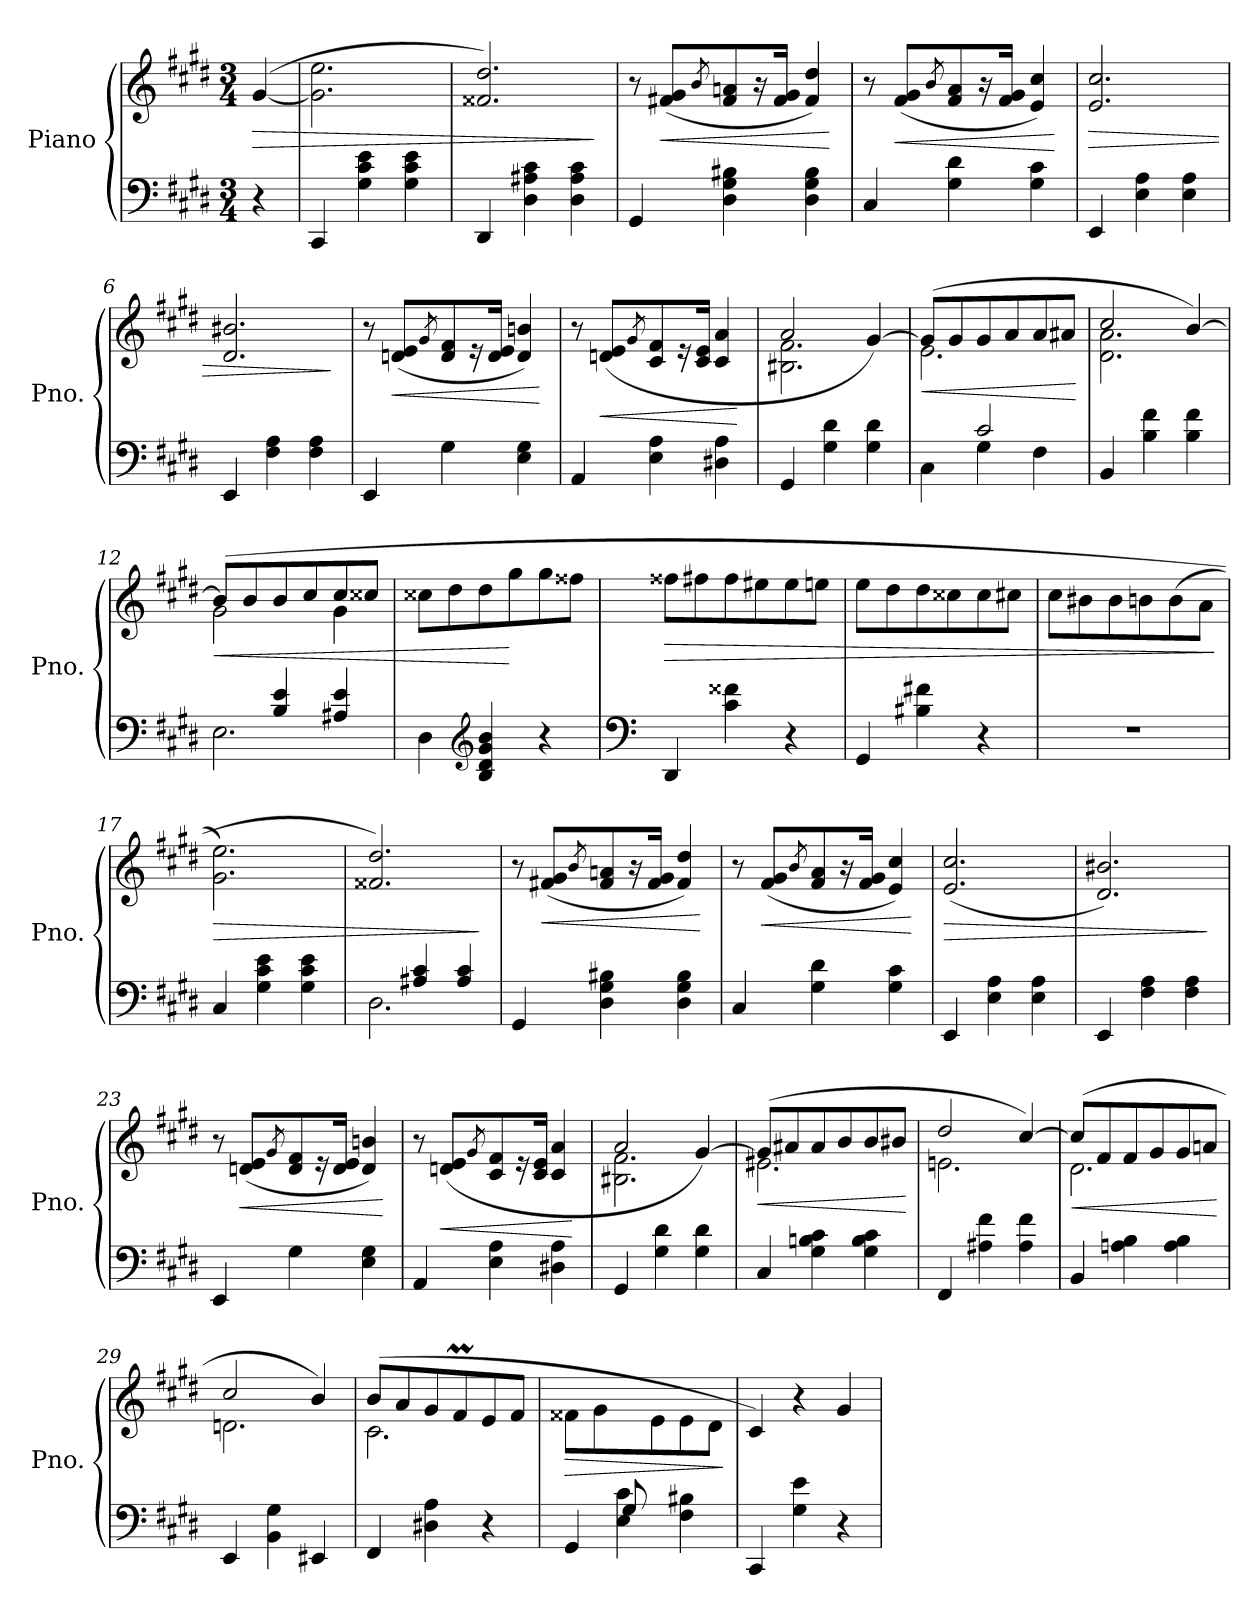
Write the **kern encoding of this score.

**kern	**kern	**dynam
*part1	*part1	*part1
*staff2	*staff1	*staff1/2
*I"Piano	*	*
*I'Pno.	*	*
*clefF4	*clefG2	*
*k[f#c#g#d#]	*k[f#c#g#d#]	*
*M3/4	*M3/4	*
*MM145	*MM145	*
=	=	=
!	!	!LO:HP:b
4r	(<[4g#/	>
=1	=1	=1
4CC#/	2.g#\] 2.ee\	.
4G#\ 4c#\ 4e\	.	.
4G#\ 4c#\ 4e\	.	.
=2	=2	=2
4DD#/	2.f##X/ 2.dd#/)	.
4D#\ 4A#X\ 4c#\	.	.
4D#\ 4A#\ 4c#\	.	.
.	.	]
=3	=3	=3
4GG#/	8r	.
!	!	!LO:HP:b
.	(>8f#X/ 8g#/L	<
.	8qb/	.
4D#\ 4G#\ 4B#X\	8f#/ 8an/	.
.	16r	.
.	16f#/ 16g#/Jk	.
4D#\ 4G#\ 4B#\	4f#/ 4dd#/)	.
.	.	[
=4	=4	=4
4C#/	8r	.
!	!	!LO:HP:b
.	(>8f#/ 8g#/L	<
.	8qb/	.
4G#\ 4d#\	8f#/ 8a/	.
.	16r	.
.	16f#/ 16g#/Jk	.
4G#\ 4c#\	4e/ 4cc#/)	.
.	.	[
=5	=5	=5
!	!	!LO:HP:b
4EE/	2.e/ 2.cc#/	>
4E\ 4A\	.	.
4E\ 4A\	.	.
=6	=6	=6
4EE/	2.d#/ 2.b#X/	.
4F#\ 4A\	.	.
4F#\ 4A\	.	.
.	.	]
=7	=7	=7
4EE/	8r	.
!	!	!LO:HP:b
.	(>8dn/ 8e/L	<
.	8qg#/	.
4G#\	8d/ 8f#/	.
.	16r	.
.	16d/ 16e/Jk	.
4E\ 4G#\	4d/ 4bn/)	.
.	.	[
!!LO:LB:g=z
=8	=8	=8
4AA/	8r	.
!	!	!LO:HP:b
.	(>8dn/ 8e/L	<
.	8qg#/	.
4E\ 4A\	8c#/ 8f#/	.
.	16r	.
.	16c#/ 16e/Jk	.
4D#X\ 4A\	4c#/ 4a/	.
.	.	[
=9	=9	=9
*	*^	*
4GG#/	2a/	2.B#X\ 2.f#\	.
4G#\ 4d#\	.	.	.
4G#\ 4d#\	[4g#/)	.	.
=10	=10	=10	=10
*^	*	*	*
!	!	!	!	!LO:HP:b
4ryy	4C#\	(>8g#/L]	2.e\	<
.	.	8g#/	.	.
2c#/	4G#\	8g#/	.	.
.	.	8a/	.	.
.	4F#\	8a/	.	.
.	.	8a#X/J	.	.
*v	*v	*	*	*
*	*v	*v	*
.	.	[
=11	=11	=11
*	*^	*
4BB/	2cc#/	2.d#\ 2.a\	.
4B\ 4f#\	.	.	.
4B\ 4f#\	[4b/)	.	.
=12	=12	=12	=12
*^	*	*	*
!	!	!	!	!LO:HP:b
4ryy	2.E\	(>8b/L]	2g#\	<
.	.	8b/	.	.
4B/ 4e/	.	8b/	.	.
.	.	8cc#/	.	.
4A#X/ 4e/	.	8cc#/	4g#\	.
.	.	8cc##X/J	.	.
*v	*v	*	*	*
*	*v	*v	*
=13	=13	=13
4D#\	8cc##X\L	.
.	8dd#\	.
*clefG2	*	*
4B/ 4d#/ 4g#/ 4b/	8dd#\	.
.	8gg#\	[
4r	8gg#\	.
.	8ff##X\J	.
=14	=14	=14
*clefF4	*	*
!	!	!LO:HP:b
4DD#/	8ff##X\L	>
.	8ff#X\	.
4c#\ 4f##X\	8ff#\	.
.	8ee#X\	.
4r	8ee#\	.
.	8een\J	.
!!LO:LB:g=z
=15	=15	=15
4GG#/	8ee\L	.
.	8dd#\	.
4B#X\ 4f#X\	8dd#\	.
.	8cc##X\	.
4r	8cc##\	.
.	8cc#X\J	.
=16	=16	=16
2.r	8cc#\L	.
.	8b#X\	.
.	8b#\	.
.	8bn\	.
.	(>8b\	.
.	8a\J	.
.	.	]
=17	=17	=17
!	!	!LO:HP:b
4C#/	2.g#\ 2.ee\)	>
4G#\ 4c#\ 4e\	.	.
4G#\ 4c#\ 4e\	.	.
=18	=18	=18
*^	*	*
4ryy	2.D#\	2.f##X/ 2.dd#/)	.
4A#X/ 4c#/	.	.	.
4A#/ 4c#/	.	.	.
*v	*v	*	*
.	.	]
=19	=19	=19
4GG#/	8r	.
!	!	!LO:HP:b
.	(>8f#X/ 8g#/L	<
.	8qb/	.
4D#\ 4G#\ 4B#X\	8f#/ 8an/	.
.	16r	.
.	16f#/ 16g#/Jk	.
4D#\ 4G#\ 4B#\	4f#/ 4dd#/)	.
.	.	[
=20	=20	=20
4C#/	8r	.
!	!	!LO:HP:b
.	(>8f#/ 8g#/L	<
.	8qb/	.
4G#\ 4d#\	8f#/ 8a/	.
.	16r	.
.	16f#/ 16g#/Jk	.
4G#\ 4c#\	4e/ 4cc#/)	.
.	.	[
=21	=21	=21
!	!	!LO:HP:b
4EE/	(>2.e/ 2.cc#/	>
4E\ 4A\	.	.
4E\ 4A\	.	.
=22	=22	=22
4EE/	2.d#/ 2.b#X/)	.
4F#\ 4A\	.	.
4F#\ 4A\	.	.
.	.	]
!!LO:LB:g=z
=23	=23	=23
4EE/	8r	.
!	!	!LO:HP:b
.	(>8dn/ 8e/L	<
.	8qg#/	.
4G#\	8d/ 8f#/	.
.	16r	.
.	16d/ 16e/Jk	.
4E\ 4G#\	4d/ 4bn/)	.
.	.	[
=24	=24	=24
4AA/	8r	.
!	!	!LO:HP:b
.	(>8dn/ 8e/L	<
.	8qg#/	.
4E\ 4A\	8c#/ 8f#/	.
.	16r	.
.	16c#/ 16e/Jk	.
4D#X\ 4A\	4c#/ 4a/	.
.	.	[
=25	=25	=25
*	*^	*
4GG#/	2a/	2.B#X\ 2.f#\	.
4G#\ 4d#\	.	.	.
4G#\ 4d#\	[4g#/)	.	.
=26	=26	=26	=26
!	!	!	!LO:HP:b
4C#/	(>8g#/L]	2.e#X\	<
.	8a#X/	.	.
4G#\ 4Bn\ 4c#\	8a#/	.	.
.	8b/	.	.
4G#\ 4B\ 4c#\	8b/	.	.
.	8b#X/J	.	.
*	*v	*v	*
.	.	[
=27	=27	=27
*	*^	*
4FF#/	2dd#/	2.en\	.
4A#X\ 4f#\	.	.	.
4A#\ 4f#\	[4cc#/)	.	.
=28	=28	=28	=28
!	!	!	!LO:HP:b
4BB/	(>8cc#/L]	2.d#\	<
.	8f#/	.	.
4An\ 4B\	8f#/	.	.
.	8g#/	.	.
4A\ 4B\	8g#/	.	.
.	8an/J	.	.
*	*v	*v	*
.	.	[
=29	=29	=29
*	*^	*
4EE/	2cc#/	2.dn\	.
4BB\ 4G#\	.	.	.
4EE#X/	4b/)	.	.
=30	=30	=30	=30
4FF#/	(>8b/L	2.c#\	.
.	8a/	.	.
4D#X\ 4A\	8g#/	.	.
.	8f#M/	.	.
4r	8e/	.	.
.	8f#/J	.	.
*	*v	*v	*
!!LO:LB:g=z
=31	=31	=31
*^	*	*
!	!	!	!LO:HP:b
4ryy	4GG#/	8f##X\L	>
.	.	8g#\	.
8G#/	4E\ 4c#\	8ryy	.
4.ryy	.	8e\	.
.	4F#\ 4B#X\	8e\	.
.	.	8d#\J	.
*v	*v	*	*
.	.	]
=32	=32	=32
4CC#/	4c#/)	.
4G#\ 4e\	4r	.
4r	4g#/	.
=	=	=
*-	*-	*-
